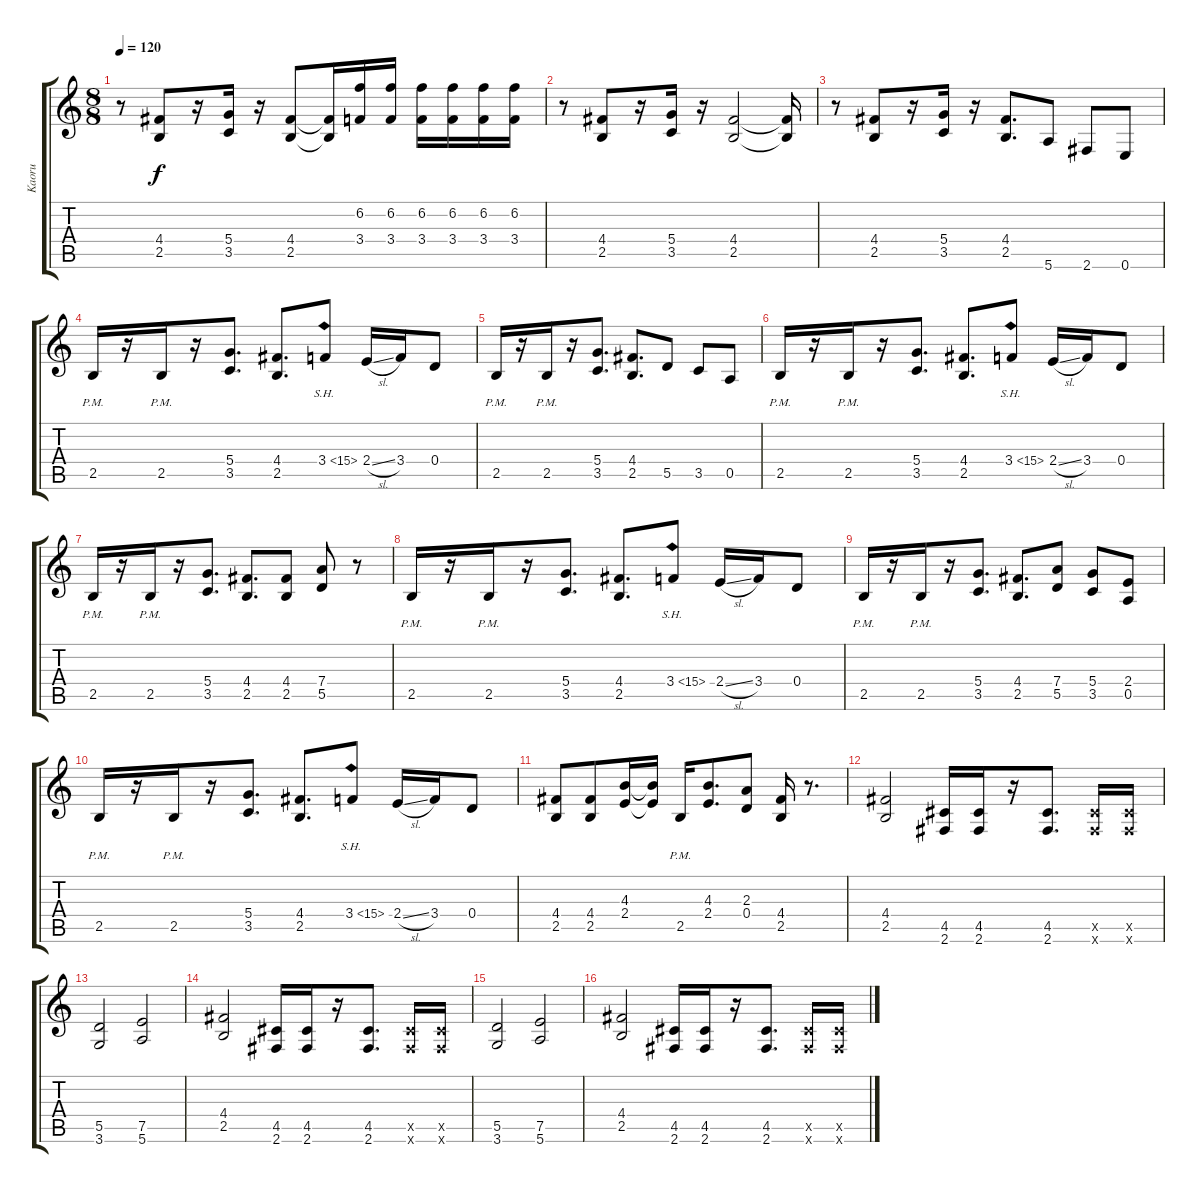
\track ("Kaoru" "Kaoru") {instrument overdrivenguitar}
\staff {score tabs}
\tuning (E4 B3 G3 D3 A2 E2) {hide}
\ts (8 8)
\tempo 120
\clef g2
\ks c
r.8{dy f} (4.4 2.5).8 r.16 (5.4 3.5).16 r.16 (4.4 2.5).8 (4.4{t} 2.5{t}).16 (6.2 3.4).16 (6.2 3.4).16 (6.2 3.4).16 (6.2 3.4).16 (6.2 3.4).16 (6.2 3.4).16 |
r.8 (4.4 2.5).8 r.16 (5.4 3.5).16 r.16 (4.4 2.5).2 (4.4{t} 2.5{t}).16 |
r.8 (4.4 2.5).8 r.16 (5.4 3.5).16 r.16 (4.4 2.5).8{d} 5.6.8 2.6.8 0.6.8 |
2.5{pm}.16 r.16 2.5{pm}.16 r.16 (5.4 3.5).8{d} (4.4 2.5).8{d} 3.4{sh 12}.8 2.4{sl}.16 3.4.16 0.4.8 |
2.5{pm}.16 r.16 2.5{pm}.16 r.16 (5.4 3.5).8{d} (4.4 2.5).8{d} 5.5.8 3.5.8 0.5.8 |
2.5{pm}.16 r.16 2.5{pm}.16 r.16 (5.4 3.5).8{d} (4.4 2.5).8{d} 3.4{sh 12}.8 2.4{sl}.16 3.4.16 0.4.8 |
2.5{pm}.16 r.16 2.5{pm}.16 r.16 (5.4 3.5).8{d} (4.4 2.5).8{d} (4.4 2.5).8 (7.4 5.5).8 r.8 |
2.5{pm}.16 r.16 2.5{pm}.16 r.16 (5.4 3.5).8{d} (4.4 2.5).8{d} 3.4{sh 12}.8 2.4{sl}.16 3.4.16 0.4.8 |
2.5{pm}.16 r.16 2.5{pm}.16 r.16 (5.4 3.5).8{d} (4.4 2.5).8{d} (7.4 5.5).8 (5.4 3.5).8 (2.4 0.5).8 |
2.5{pm}.16 r.16 2.5{pm}.16 r.16 (5.4 3.5).8{d} (4.4 2.5).8{d} 3.4{sh 12}.8 2.4{sl}.16 3.4.16 0.4.8 |
(4.4 2.5).8 (4.4 2.5).8 (4.3 2.4).16 (4.3{t} 2.4{t}).16 2.5{pm}.16 (4.3 2.4).8{d} (2.3 0.4).8 (4.4 2.5).16 r.8{d} |
(4.4 2.5).2 (4.5 2.6).16 (4.5 2.6).16 r.16 (4.5 2.6).8{d} (4.5{x} 2.6{x}).16 (4.5{x} 2.6{x}).16 |
(5.5 3.6).2 (7.5 5.6).2 |
(4.4 2.5).2 (4.5 2.6).16 (4.5 2.6).16 r.16 (4.5 2.6).8{d} (4.5{x} 2.6{x}).16 (4.5{x} 2.6{x}).16 |
(5.5 3.6).2 (7.5 5.6).2 |
(4.4 2.5).2 (4.5 2.6).16 (4.5 2.6).16 r.16 (4.5 2.6).8{d} (4.5{x} 2.6{x}).16 (4.5{x} 2.6{x}).16
